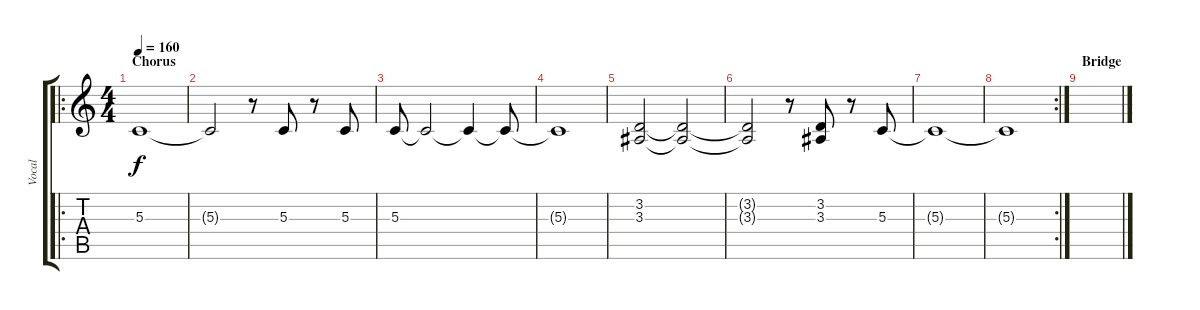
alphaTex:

\track ("Vocal" "Vocal") {instrument stringensemble1}
\staff {score tabs}
\tuning (E4 B3 G3 D3 A2 E2) {hide}
\ro
\ts (4 4)
\section ("" "Chorus")
\tempo 160
\clef g2
\ks c
5.3.1{dy f} |
5.3{t}.2 r.8 5.3.8 r.8 5.3.8 |
5.3.8 5.3{t}.2 5.3{t}.4 5.3{t}.8 |
5.3{t}.1 |
(3.2 3.3).2 (3.2{t} 3.3{t}).2 |
(3.2{t} 3.3{t}).2 r.8 (3.2 3.3).8 r.8 5.3.8 |
5.3{t}.1 |
\rc 2
5.3{t}.1 |
\section ("" "Bridge")
